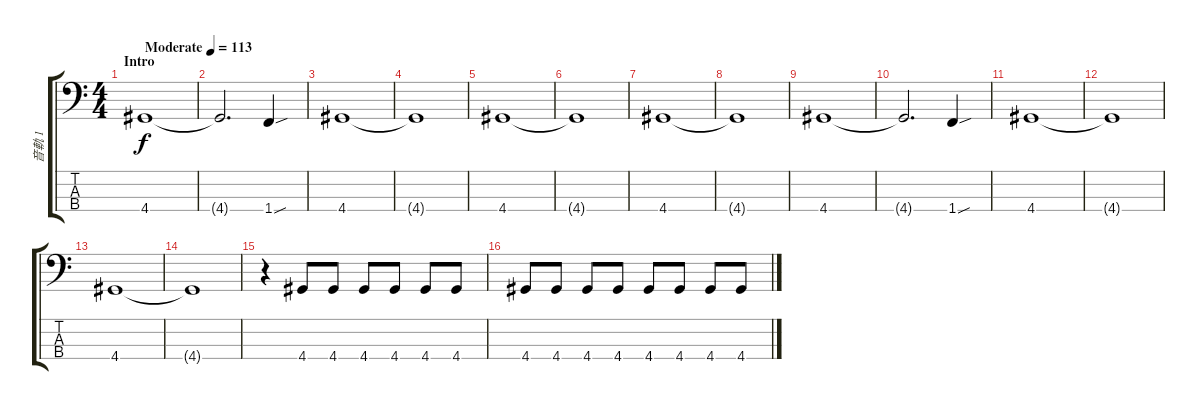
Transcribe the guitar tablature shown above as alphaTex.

\track ("音軌 1" "音軌 1") {instrument electricbassfinger}
\staff {score tabs}
\tuning (G2 D2 A1 E1) {hide}
\ts (4 4)
\section ("" "Intro")
\tempo (113 "Moderate")
\clef f4
\ks c
4.4.1{dy f instrument electricbassfinger} |
4.4{t}.2{d} 1.4{sou}.4 |
4.4.1 |
4.4{t}.1 |
4.4.1 |
4.4{t}.1 |
4.4.1 |
4.4{t}.1 |
4.4.1 |
4.4{t}.2{d} 1.4{sou}.4 |
4.4.1 |
4.4{t}.1 |
4.4.1 |
4.4{t}.1 |
r.4 4.4.8 4.4.8 4.4.8 4.4.8 4.4.8 4.4.8 |
4.4.8 4.4.8 4.4.8 4.4.8 4.4.8 4.4.8 4.4.8 4.4.8
